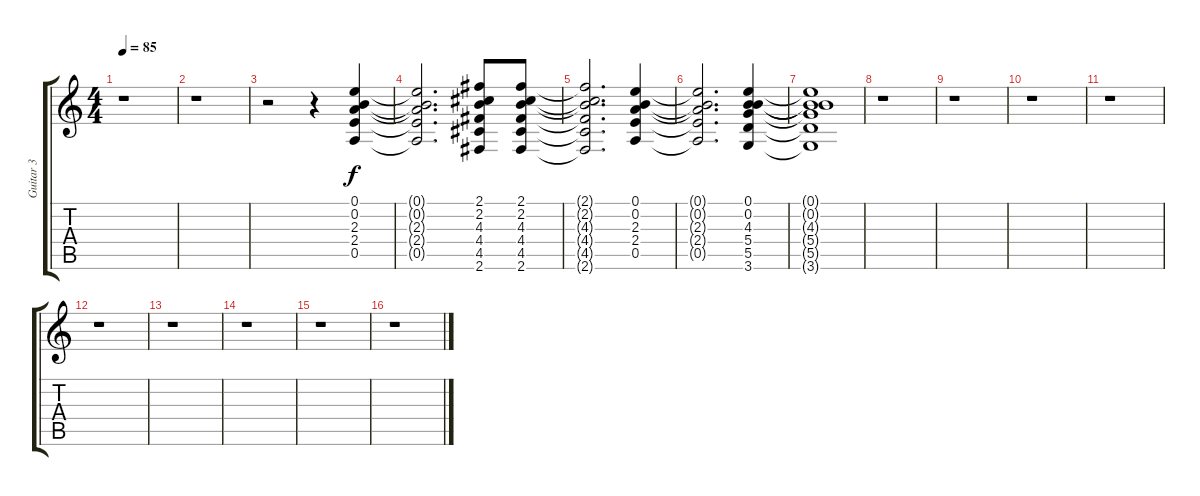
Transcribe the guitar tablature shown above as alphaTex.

\track ("Guitar 3" "Guitar 3") {instrument electricguitarclean}
\staff {score tabs}
\tuning (E4 B3 G3 D3 A2 E2) {hide}
\ts (4 4)
\tempo 85
\clef g2
\ks c
r.1{dy f} |
r.1 |
r.2 r.4 (0.1 0.2 2.3 2.4 0.5).4 |
(0.1{t} 0.2{t} 2.3{t} 2.4{t} 0.5{t}).2{d} (2.1 2.2 4.3 4.4 4.5 2.6).8 (2.1 2.2 4.3 4.4 4.5 2.6).8 |
(2.1{t} 2.2{t} 4.3{t} 4.4{t} 4.5{t} 2.6{t}).2{d} (0.1 0.2 2.3 2.4 0.5).4 |
(0.1{t} 0.2{t} 2.3{t} 2.4{t} 0.5{t}).2{d} (0.1 0.2 4.3 5.4 5.5 3.6).4 |
(0.1{t} 0.2{t} 4.3{t} 5.4{t} 5.5{t} 3.6{t}).1 |
r.1 |
r.1 |
r.1 |
r.1 |
r.1 |
r.1 |
r.1 |
r.1 |
r.1
